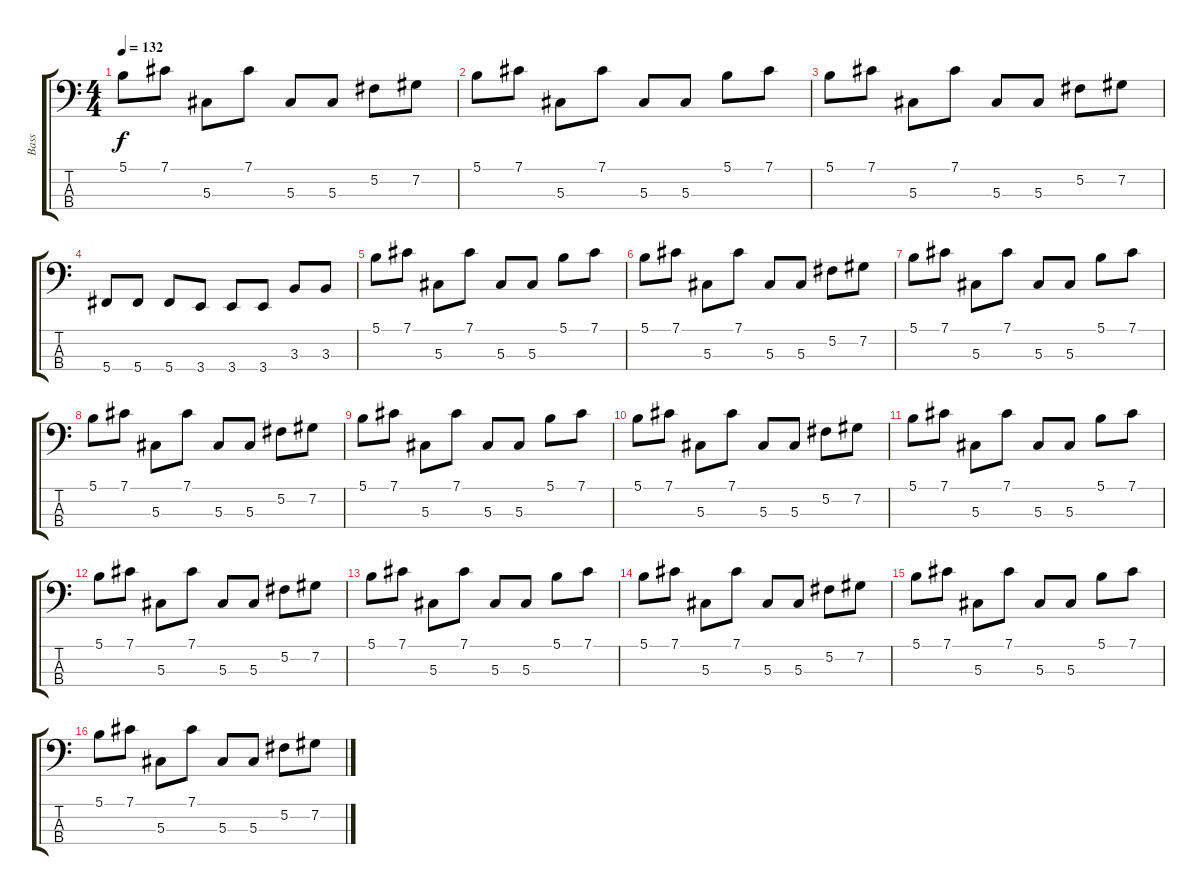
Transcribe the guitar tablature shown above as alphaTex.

\track ("Bass" "Bass") {instrument electricbasspick}
\staff {score tabs}
\tuning (Gb2 Db2 Ab1 Db1) {hide}
\ts (4 4)
\tempo 132
\clef f4
\ks c
5.1.8{dy f} 7.1.8 5.3.8 7.1.8 5.3.8 5.3.8 5.2.8 7.2.8 |
5.1.8 7.1.8 5.3.8 7.1.8 5.3.8 5.3.8 5.1.8 7.1.8 |
5.1.8 7.1.8 5.3.8 7.1.8 5.3.8 5.3.8 5.2.8 7.2.8 |
5.4.8 5.4.8 5.4.8 3.4.8 3.4.8 3.4.8 3.3.8 3.3.8 |
5.1.8 7.1.8 5.3.8 7.1.8 5.3.8 5.3.8 5.1.8 7.1.8 |
5.1.8 7.1.8 5.3.8 7.1.8 5.3.8 5.3.8 5.2.8 7.2.8 |
5.1.8 7.1.8 5.3.8 7.1.8 5.3.8 5.3.8 5.1.8 7.1.8 |
5.1.8 7.1.8 5.3.8 7.1.8 5.3.8 5.3.8 5.2.8 7.2.8 |
5.1.8 7.1.8 5.3.8 7.1.8 5.3.8 5.3.8 5.1.8 7.1.8 |
5.1.8 7.1.8 5.3.8 7.1.8 5.3.8 5.3.8 5.2.8 7.2.8 |
5.1.8 7.1.8 5.3.8 7.1.8 5.3.8 5.3.8 5.1.8 7.1.8 |
5.1.8 7.1.8 5.3.8 7.1.8 5.3.8 5.3.8 5.2.8 7.2.8 |
5.1.8 7.1.8 5.3.8 7.1.8 5.3.8 5.3.8 5.1.8 7.1.8 |
5.1.8 7.1.8 5.3.8 7.1.8 5.3.8 5.3.8 5.2.8 7.2.8 |
5.1.8 7.1.8 5.3.8 7.1.8 5.3.8 5.3.8 5.1.8 7.1.8 |
5.1.8 7.1.8 5.3.8 7.1.8 5.3.8 5.3.8 5.2.8 7.2.8
